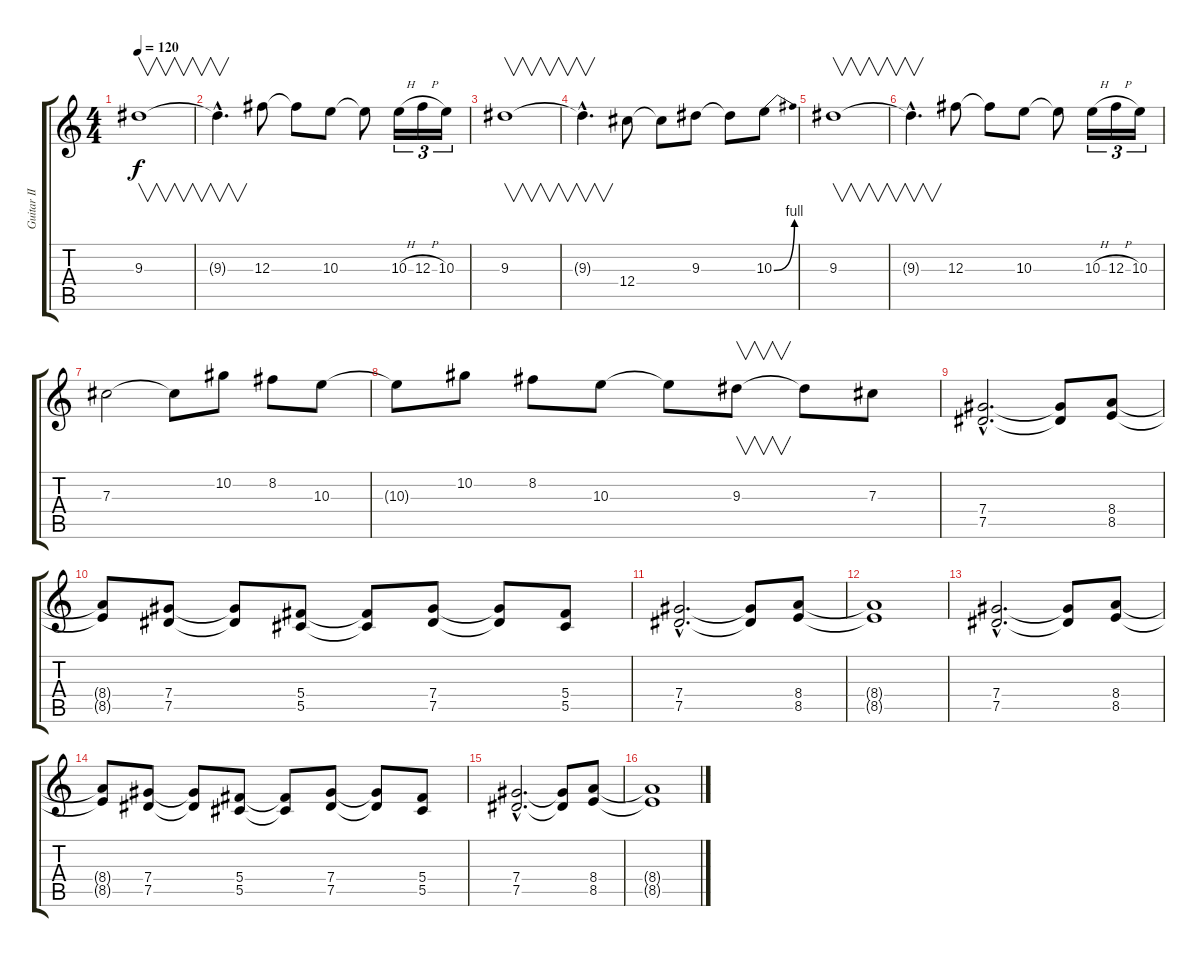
\track ("Guitar II" "Guitar II") {instrument distortionguitar}
\staff {score tabs}
\tuning (Eb4 Bb3 Gb3 Db3 Ab2 Eb2) {hide}
\ts (4 4)
\tempo 120
\clef g2
\ks c
9.3.1{v dy f} |
9.3{hac t}.4{v d} 12.3.8 12.3{t}.8 10.3.8 10.3{t}.8 10.3{h}.16{tu (3 2)} 12.3{h}.16{tu (3 2)} 10.3.16{tu (3 2)} |
9.3.1{v} |
9.3{hac t}.4{v d} 12.4.8 12.4{t}.8 9.3.8 9.3{t}.8 10.3{be (bend 0 0 60 4)}.8 |
9.3.1{v} |
9.3{hac t}.4{v d} 12.3.8 12.3{t}.8 10.3.8 10.3{t}.8 10.3{h}.16{tu (3 2)} 12.3{h}.16{tu (3 2)} 10.3.16{tu (3 2)} |
7.3.2 7.3{t}.8 10.2.8 8.2.8 10.3.8 |
10.3{t}.8 10.2.8 8.2.8 10.3.8 10.3{t}.8 9.3.8{v} 9.3{t}.8 7.3.8 |
(7.4{hac} 7.5{hac}).2{d} (7.4{t} 7.5{t}).8 (8.4 8.5).8 |
(8.4{t} 8.5{t}).8 (7.4 7.5).8 (7.4{t} 7.5{t}).8 (5.4 5.5).8 (5.4{t} 5.5{t}).8 (7.4 7.5).8 (7.4{t} 7.5{t}).8 (5.4 5.5).8 |
(7.4{hac} 7.5{hac}).2{d} (7.4{t} 7.5{t}).8 (8.4 8.5).8 |
(8.4{t} 8.5{t}).1 |
(7.4{hac} 7.5{hac}).2{d} (7.4{t} 7.5{t}).8 (8.4 8.5).8 |
(8.4{t} 8.5{t}).8 (7.4 7.5).8 (7.4{t} 7.5{t}).8 (5.4 5.5).8 (5.4{t} 5.5{t}).8 (7.4 7.5).8 (7.4{t} 7.5{t}).8 (5.4 5.5).8 |
(7.4{hac} 7.5{hac}).2{d} (7.4{t} 7.5{t}).8 (8.4 8.5).8 |
(8.4{t} 8.5{t}).1
